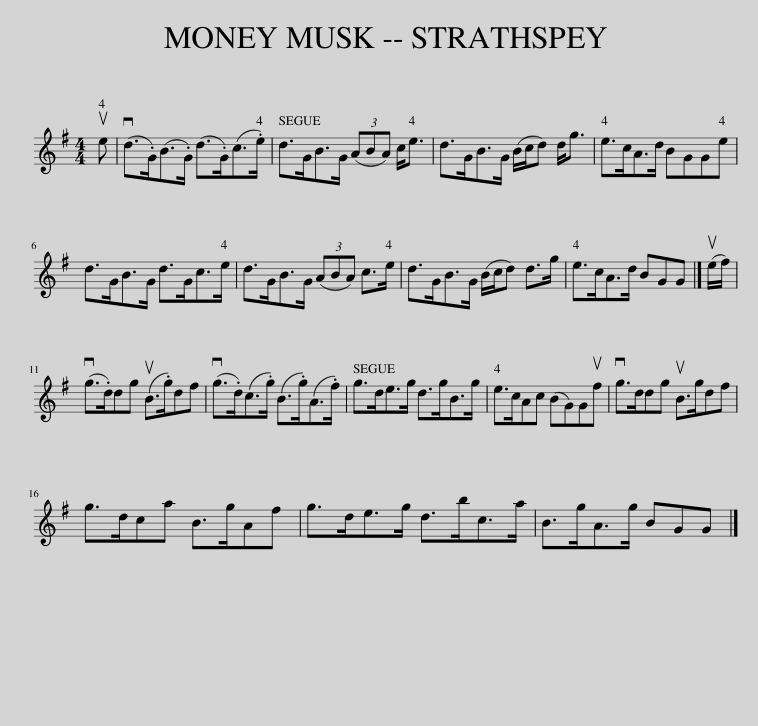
X:1
L:1/8
M:4/4
I:linebreak $
K:G
V:1 treble
V:1
 ue | (vd>.G)(B>.G) (d>.G)(c>.e) | d>GB>G (3(ABA) c<e | d>GB>G (B/c/d) d<g | e>cA>d BGGe |$ %5
 d>GB>G d>Gc>e | d>GB>G (3(ABA) c>e | d>GB>G (B/c/d) d>g | e>cA>d BGG |] (ue/f/) |$ %10
 (vg>.d)dg (uB>.g)df | (vg>.d)(c>.g) (B>.g)(A>.f) | g>de>g d>gB>g | e>cAc (BG)Guf | vg>ddg uB>gdf |$ %15
 g>dca B>gAf | g>de>g d>bc>a | B>gA>g BGG |] %18
